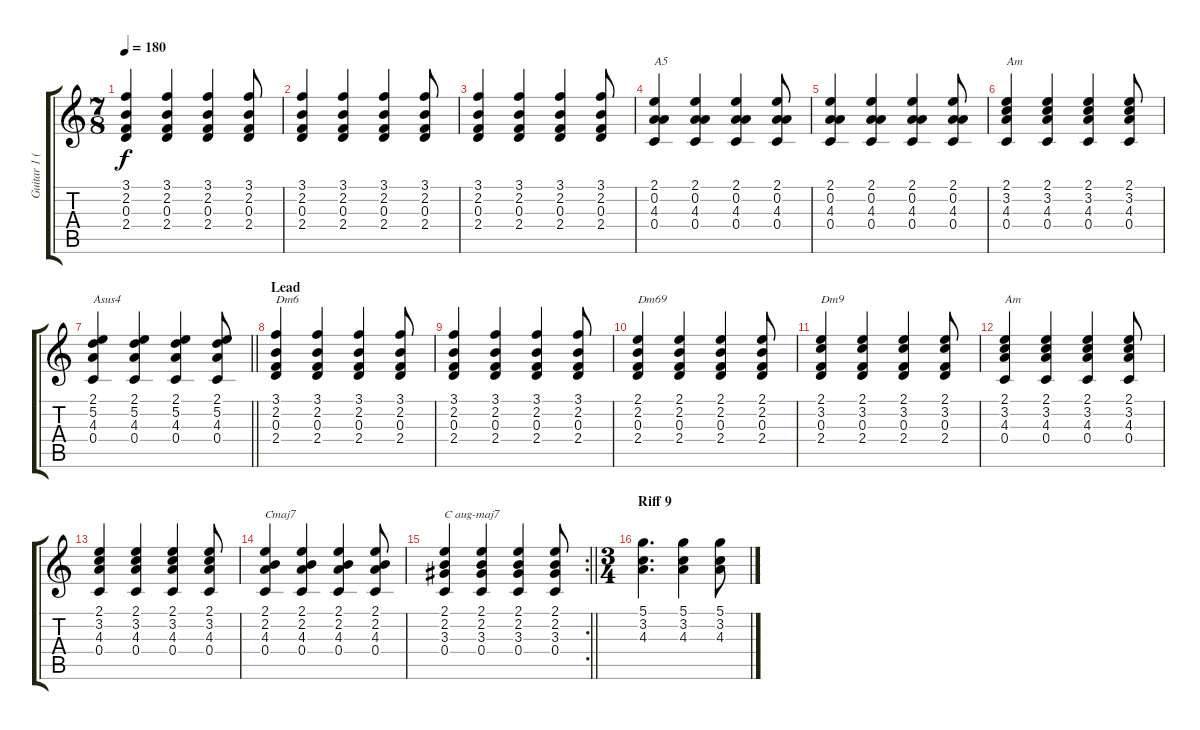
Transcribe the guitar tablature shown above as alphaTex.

\track ("Guitar 1 (Left)" "Guitar 1 (") {instrument acousticguitarsteel}
\staff {score tabs}
\tuning (D4 A3 F3 C3 G2 D2) {hide}
\ts (7 8)
\tempo 180
\clef g2
\ks c
(3.1 2.2 0.3 2.4).4{dy f} (3.1 2.2 0.3 2.4).4 (3.1 2.2 0.3 2.4).4 (3.1 2.2 0.3 2.4).8 |
(3.1 2.2 0.3 2.4).4 (3.1 2.2 0.3 2.4).4 (3.1 2.2 0.3 2.4).4 (3.1 2.2 0.3 2.4).8 |
(3.1 2.2 0.3 2.4).4 (3.1 2.2 0.3 2.4).4 (3.1 2.2 0.3 2.4).4 (3.1 2.2 0.3 2.4).8 |
(2.1 0.2 4.3 0.4).4{txt "A5"} (2.1 0.2 4.3 0.4).4 (2.1 0.2 4.3 0.4).4 (2.1 0.2 4.3 0.4).8 |
(2.1 0.2 4.3 0.4).4 (2.1 0.2 4.3 0.4).4 (2.1 0.2 4.3 0.4).4 (2.1 0.2 4.3 0.4).8 |
(2.1 3.2 4.3 0.4).4{txt "Am"} (2.1 3.2 4.3 0.4).4 (2.1 3.2 4.3 0.4).4 (2.1 3.2 4.3 0.4).8 |
\barLineRight lightlight
(2.1 5.2 4.3 0.4).4{txt "Asus4"} (2.1 5.2 4.3 0.4).4 (2.1 5.2 4.3 0.4).4 (2.1 5.2 4.3 0.4).8 |
\section ("" "Lead")
(3.1 2.2 0.3 2.4).4{txt "Dm6"} (3.1 2.2 0.3 2.4).4 (3.1 2.2 0.3 2.4).4 (3.1 2.2 0.3 2.4).8 |
(3.1 2.2 0.3 2.4).4 (3.1 2.2 0.3 2.4).4 (3.1 2.2 0.3 2.4).4 (3.1 2.2 0.3 2.4).8 |
(2.1 2.2 0.3 2.4).4{txt "Dm69"} (2.1 2.2 0.3 2.4).4 (2.1 2.2 0.3 2.4).4 (2.1 2.2 0.3 2.4).8 |
(2.1 3.2 0.3 2.4).4{txt "Dm9"} (2.1 3.2 0.3 2.4).4 (2.1 3.2 0.3 2.4).4 (2.1 3.2 0.3 2.4).8 |
(2.1 3.2 4.3 0.4).4{txt "Am"} (2.1 3.2 4.3 0.4).4 (2.1 3.2 4.3 0.4).4 (2.1 3.2 4.3 0.4).8 |
(2.1 3.2 4.3 0.4).4 (2.1 3.2 4.3 0.4).4 (2.1 3.2 4.3 0.4).4 (2.1 3.2 4.3 0.4).8 |
(2.1 2.2 4.3 0.4).4{txt "Cmaj7"} (2.1 2.2 4.3 0.4).4 (2.1 2.2 4.3 0.4).4 (2.1 2.2 4.3 0.4).8 |
\rc 2
\barLineRight lightlight
(2.1 2.2 3.3 0.4).4{txt "C aug-maj7"} (2.1 2.2 3.3 0.4).4 (2.1 2.2 3.3 0.4).4 (2.1 2.2 3.3 0.4).8 |
\ts (3 4)
\section ("" "Riff 9")
(5.1 3.2 4.3).4{d} (5.1 3.2 4.3).4 (5.1 3.2 4.3).8
